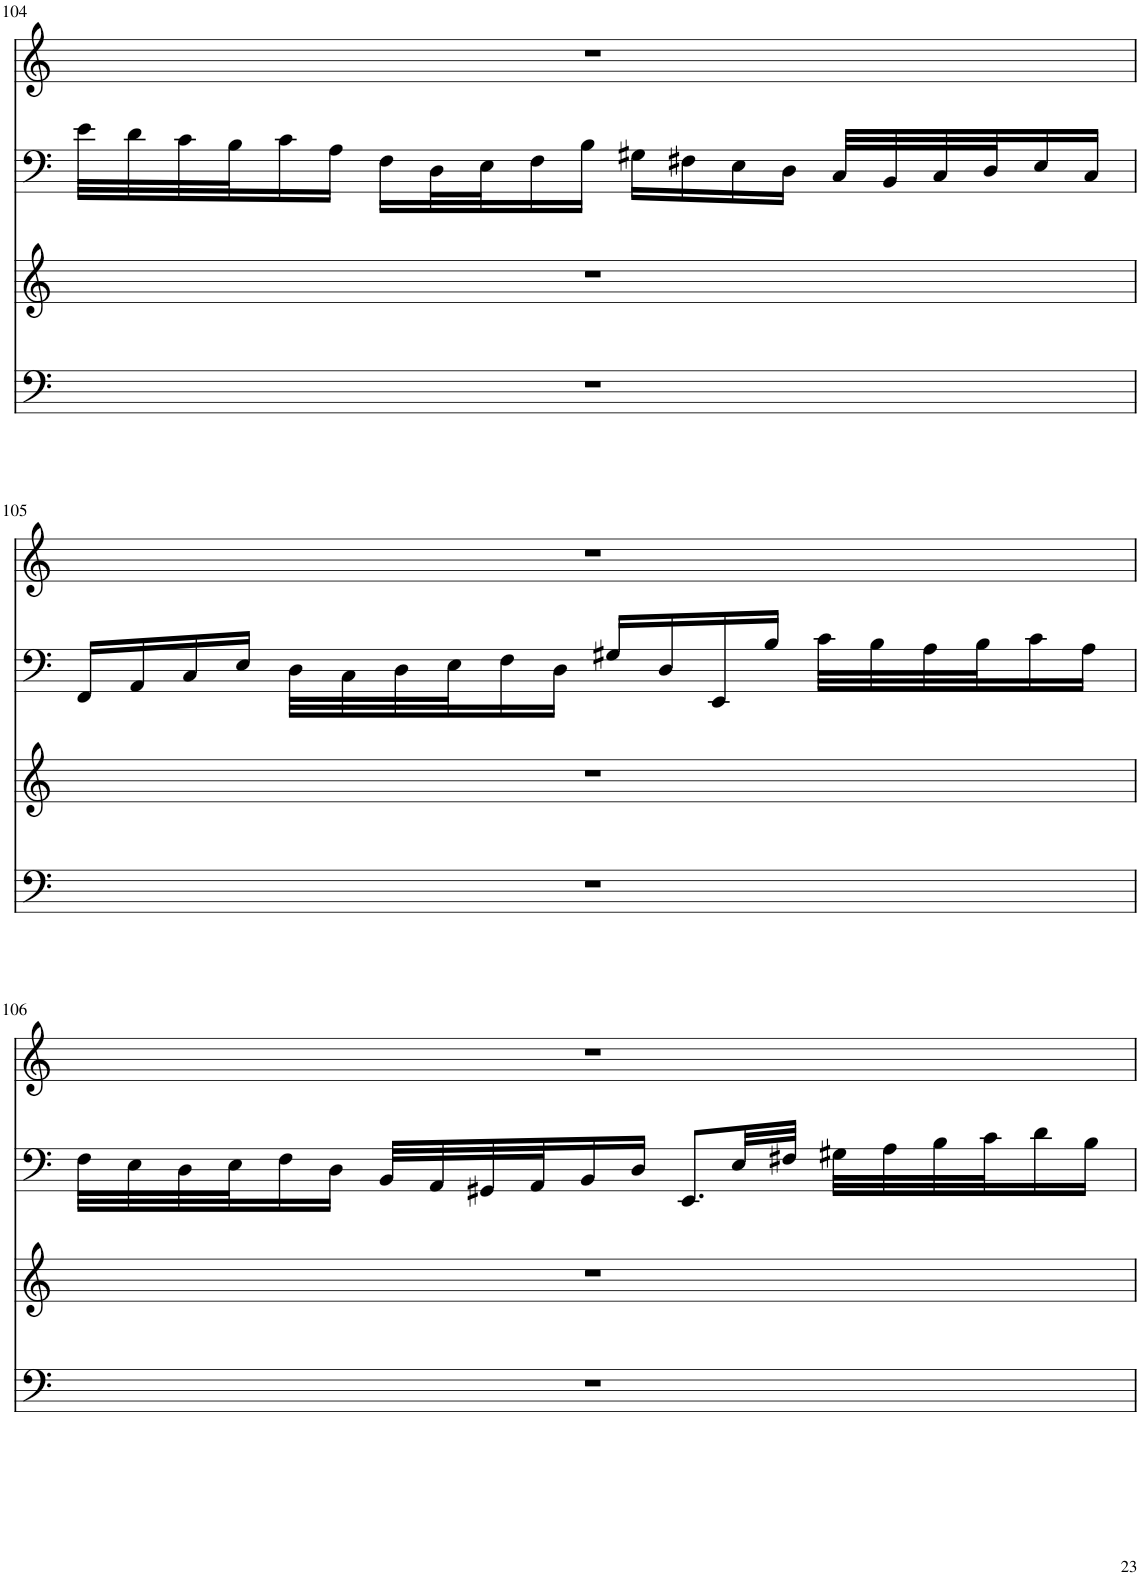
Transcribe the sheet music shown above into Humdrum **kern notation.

**kern	**kern	**kern	**kern
*part4	*part3	*part2	*part1
*staff4	*staff3	*staff2	*staff1
*I"Violoncello	*I"Violoncello	*I"unbenannt	*I"Violoncello
*I'Vc	*I'Vc	*	*I'Vc
!!LO:PB:g=z
*clefF4	*clefG2	*clefF4	*clefG2
*k[]	*k[]	*k[]	*k[]
*M3/4	*	*M4/4	*
=104	=104	=104	=104
2.r	1r	32e\LLL	1r
.	.	32d\	.
.	.	32c\	.
.	.	32B\J	.
.	.	16c\	.
.	.	16A\JJ	.
.	.	16F\LL	.
.	.	32D\L	.
.	.	32E\J	.
.	.	16F\	.
.	.	16B\JJ	.
.	.	16G#X\LL	.
.	.	16F#X\	.
.	.	16E\	.
.	.	16D\JJ	.
4ryy	.	32C/LLL	.
.	.	32BB/	.
.	.	32C/	.
.	.	32D/J	.
.	.	16E/	.
.	.	16C/JJ	.
!!LO:LB:g=z
=105	=105	=105	=105
2.r	1r	16FF/LL	1r
.	.	16AA/	.
.	.	16C/	.
.	.	16E/JJ	.
.	.	32D\LLL	.
.	.	32C\	.
.	.	32D\	.
.	.	32E\J	.
.	.	16F\	.
.	.	16D\JJ	.
.	.	16G#X/LL	.
.	.	16D/	.
.	.	16EE/	.
.	.	16B/JJ	.
4ryy	.	32c\LLL	.
.	.	32B\	.
.	.	32A\	.
.	.	32B\J	.
.	.	16c\	.
.	.	16A\JJ	.
!!LO:LB:g=z
=106	=106	=106	=106
2.r	1r	32F\LLL	1r
.	.	32E\	.
.	.	32D\	.
.	.	32E\J	.
.	.	16F\	.
.	.	16D\JJ	.
.	.	32BB/LLL	.
.	.	32AA/	.
.	.	32GG#X/	.
.	.	32AA/J	.
.	.	16BB/	.
.	.	16D/JJ	.
.	.	8.EE/L	.
.	.	32E/LL	.
.	.	32F#X/JJJ	.
4ryy	.	32G#X\LLL	.
.	.	32A\	.
.	.	32B\	.
.	.	32c\J	.
.	.	16d\	.
.	.	16B\JJ	.
=	=	=	=
*-	*-	*-	*-
